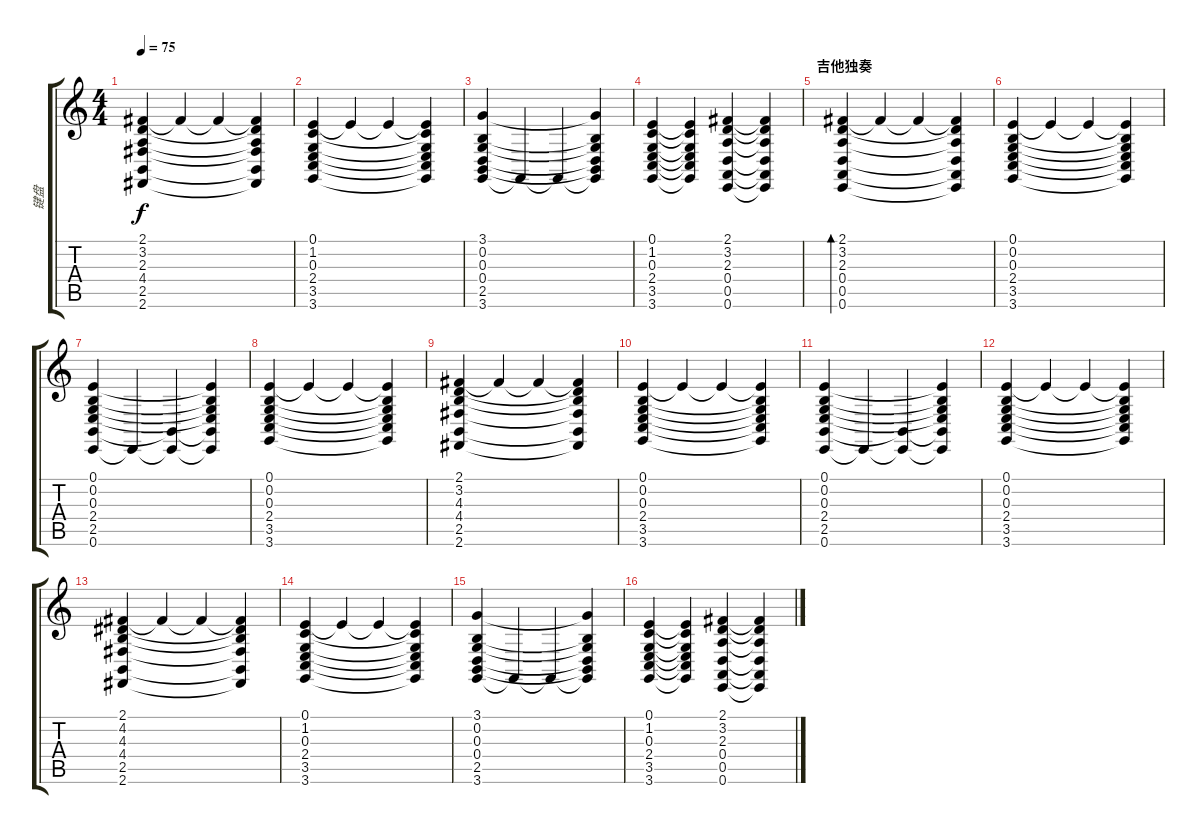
\track ("键盘" "键盘") {instrument pad4choir}
\staff {score tabs}
\tuning (E4 B3 G3 D3 A2 E2) {hide}
\ts (4 4)
\tempo 75
\clef g2
\ks c
(2.1 3.2 2.3 4.4 2.5 2.6).4{dy f} 2.1{t}.4 2.1{t}.4 (2.1{t} 3.2{t} 2.3{t} 4.4{t} 2.5{t} 2.6{t}).4 |
(0.1 1.2 0.3 2.4 3.5 3.6).4 0.1{t}.4 0.1{t}.4 (0.1{t} 1.2{t} 0.3{t} 2.4{t} 3.5{t} 3.6{t}).4 |
(3.1 0.2 0.3 0.4 2.5 3.6).4 3.6{t}.4 3.6{t}.4 (3.1{t} 0.2{t} 0.3{t} 0.4{t} 2.5{t} 3.6{t}).4 |
(0.1 1.2 0.3 2.4 3.5 3.6).4 (0.1{t} 1.2{t} 0.3{t} 2.4{t} 3.5{t} 3.6{t}).4 (2.1 3.2 2.3 0.4 0.5 0.6).4 (2.1{t} 3.2{t} 2.3{t} 0.4{t} 0.5{t} 0.6{t}).4 |
\section ("" "吉他独奏")
(2.1 3.2 2.3 0.4 0.5 0.6).4{bd 30} 2.1{t}.4 2.1{t}.4 (2.1{t} 3.2{t} 2.3{t} 0.4{t} 0.5{t} 0.6{t}).4 |
(0.1 0.2 0.3 2.4 3.5 3.6).4 0.1{t}.4 0.1{t}.4 (0.1{t} 0.2{t} 0.3{t} 2.4{t} 3.5{t} 3.6{t}).4 |
(0.1 0.2 0.3 2.4 2.5 0.6).4 0.6{t}.4 (2.5{t} 0.6{t}).4 (0.1{t} 0.2{t} 0.3{t} 2.4{t} 2.5{t} 0.6{t}).4 |
(0.1 0.2 0.3 2.4 3.5 3.6).4 0.1{t}.4 0.1{t}.4 (0.1{t} 0.2{t} 0.3{t} 2.4{t} 3.5{t} 3.6{t}).4 |
(2.1 3.2 4.3 4.4 2.5 2.6).4 2.1{t}.4 2.1{t}.4 (2.1{t} 3.2{t} 4.3{t} 4.4{t} 2.5{t} 2.6{t}).4 |
(0.1 0.2 0.3 2.4 3.5 3.6).4 0.1{t}.4 0.1{t}.4 (0.1{t} 0.2{t} 0.3{t} 2.4{t} 3.5{t} 3.6{t}).4 |
(0.1 0.2 0.3 2.4 2.5 0.6).4 0.6{t}.4 (2.5{t} 0.6{t}).4 (0.1{t} 0.2{t} 0.3{t} 2.4{t} 2.5{t} 0.6{t}).4 |
(0.1 0.2 0.3 2.4 3.5 3.6).4 0.1{t}.4 0.1{t}.4 (0.1{t} 0.2{t} 0.3{t} 2.4{t} 3.5{t} 3.6{t}).4 |
(2.1 4.2 4.3 4.4 2.5 2.6).4 2.1{t}.4 2.1{t}.4 (2.1{t} 4.2{t} 4.3{t} 4.4{t} 2.5{t} 2.6{t}).4 |
(0.1 1.2 0.3 2.4 3.5 3.6).4 0.1{t}.4 0.1{t}.4 (0.1{t} 1.2{t} 0.3{t} 2.4{t} 3.5{t} 3.6{t}).4 |
(3.1 0.2 0.3 0.4 2.5 3.6).4 3.6{t}.4 3.6{t}.4 (3.1{t} 0.2{t} 0.3{t} 0.4{t} 2.5{t} 3.6{t}).4 |
(0.1 1.2 0.3 2.4 3.5 3.6).4 (0.1{t} 1.2{t} 0.3{t} 2.4{t} 3.5{t} 3.6{t}).4 (2.1 3.2 2.3 0.4 0.5 0.6).4 (2.1{t} 3.2{t} 2.3{t} 0.4{t} 0.5{t} 0.6{t}).4
